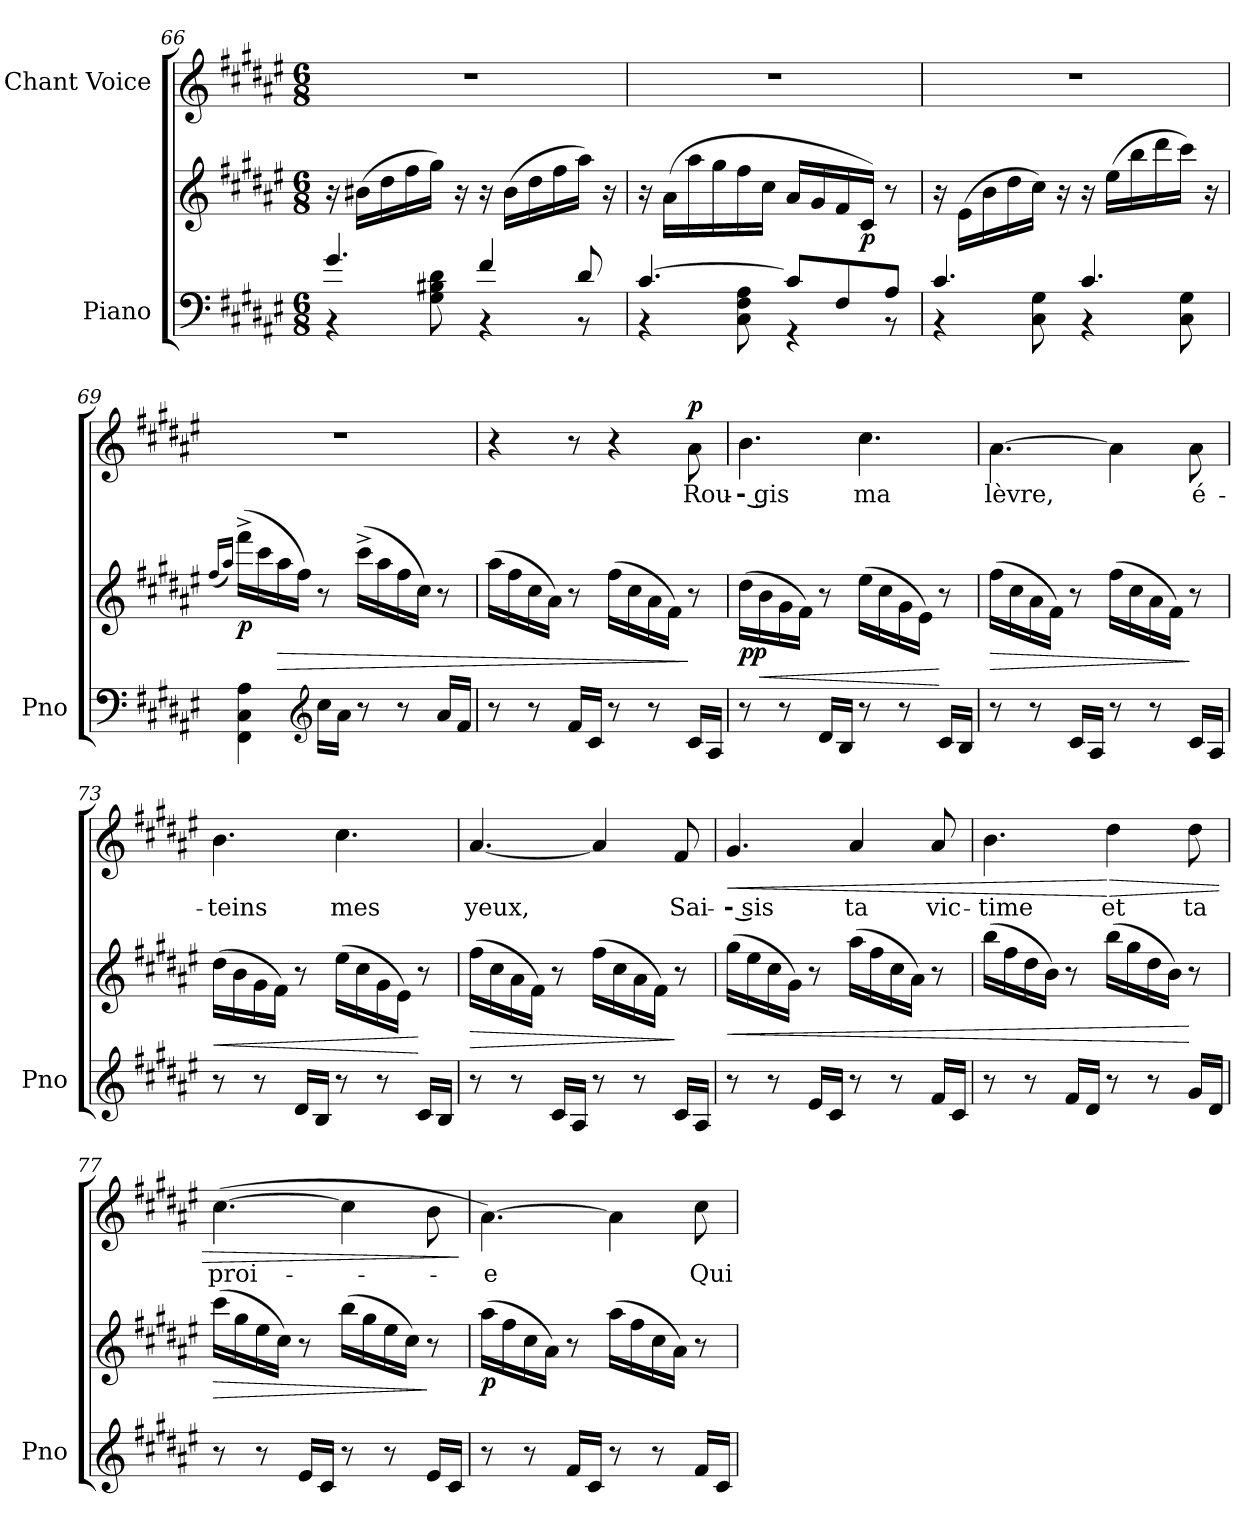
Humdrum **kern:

**kern	**kern	**dynam	**kern	**text	**dynam
*part2	*part2	*part2	*part1	*part1	*part1
*staff3	*staff2	*staff2/3	*staff1	*staff1	*staff1
*I"Piano	*	*	*I"Chant Voice	*	*
*I'Pno	*	*	*	*	*
*clefF4	*clefG2	*	*clefG2	*	*
*k[f#c#g#d#a#e#]	*k[f#c#g#d#a#e#]	*	*k[f#c#g#d#a#e#]	*	*
*M6/8	*M6/8	*	*M6/8	*	*
=66	=66	=66	=66	=66	=66
*^	*	*	*	*	*
4.g#/	4r	16r	.	2.r	.	.
.	.	(16b#X\LL	.	.	.	.
.	.	16dd#\	.	.	.	.
.	.	16ff#\	.	.	.	.
.	8G#\ 8B#X\ 8d#\	16gg#\JJ)	.	.	.	.
.	.	16r	.	.	.	.
4f#/	4r	16r	.	.	.	.
.	.	(16b#\LL	.	.	.	.
.	.	16dd#\	.	.	.	.
.	.	16ff#\	.	.	.	.
8d#/	8r	16aa#\JJ)	.	.	.	.
.	.	16r	.	.	.	.
=67	=67	=67	=67	=67	=67	=67
[4.c#/	4r	16r	.	2.r	.	.
.	.	(16a#\LL	.	.	.	.
.	.	16aa#\	.	.	.	.
.	.	16gg#\	.	.	.	.
.	8C#\ 8F#\ 8A#\	16ff#\	.	.	.	.
.	.	16cc#\JJ	.	.	.	.
8c#/L]	4r	16a#/LL	.	.	.	.
.	.	16g#/	.	.	.	.
8F#/	.	16f#/	.	.	.	.
!	!	!	!LO:DY:b	!	!	!
.	.	16c#/JJ)	p	.	.	.
8A#/J	8r	8r	.	.	.	.
=68	=68	=68	=68	=68	=68	=68
4.c#/	4r	16r	.	2.r	.	.
.	.	(16e#\LL	.	.	.	.
.	.	16b\	.	.	.	.
.	.	16dd#\	.	.	.	.
.	8C#\ 8G#\	16cc#\JJ)	.	.	.	.
.	.	16r	.	.	.	.
4.c#/	4r	16r	.	.	.	.
.	.	(16ee#\LL	.	.	.	.
.	.	16bb\	.	.	.	.
.	.	16ddd#\	.	.	.	.
.	8C#\ 8G#\	16ccc#\JJ)	.	.	.	.
.	.	16r	.	.	.	.
*v	*v	*	*	*	*	*
=69	=69	=69	=69	=69	=69
.	(16qff#/LL	.	.	.	.
.	16qaa#/JJ)	.	.	.	.
!	!	!LO:DY:b	!	!	!
4FF#\ 4C#\ 4A#\	(16fff#^\LL	p	2.r	.	.
.	16ccc#\	.	.	.	.
!	!	!LO:HP:b	!	!	!
.	16aa#\	>	.	.	.
.	16ff#\JJ)	.	.	.	.
*clefG2	*	*	*	*	*
16cc#\LL	8r	.	.	.	.
16a#\JJ	.	.	.	.	.
8r	(16ccc#^\LL	.	.	.	.
.	16aa#\	.	.	.	.
8r	16ff#\	.	.	.	.
.	16cc#\JJ)	.	.	.	.
16a#/LL	8r	.	.	.	.
16f#/JJ	.	.	.	.	.
=70	=70	=70	=70	=70	=70
8r	(16aa#\LL	.	4r	.	.
.	16ff#\	.	.	.	.
8r	16cc#\	.	.	.	.
.	16a#\JJ)	.	.	.	.
16f#/LL	8r	.	8r	.	.
16c#/JJ	.	.	.	.	.
8r	(16ff#\LL	.	4r	.	.
.	16cc#\	.	.	.	.
8r	16a#\	.	.	.	.
.	16f#\JJ)	.	.	.	.
!	!	!	!	!	!LO:DY:a
16c#/LL	8r	]	8a#\	Rou-	p
16A#/JJ	.	.	.	.	.
=71	=71	=71	=71	=71	=71
!	!	!LO:DY:b	!	!	!
8r	(16dd#\LL	pp	4.b\	-- gis	.
!	!	!LO:HP:b	!	!	!
.	16b\	<	.	.	.
8r	16g#\	.	.	.	.
.	16f#\JJ)	.	.	.	.
16d#/LL	8r	.	.	.	.
16B/JJ	.	.	.	.	.
8r	(16ee#\LL	.	4.cc#\	ma	.
.	16cc#\	.	.	.	.
8r	16g#\	.	.	.	.
.	16e#\JJ)	.	.	.	.
16c#/LL	8r	[	.	.	.
16B/JJ	.	.	.	.	.
=72	=72	=72	=72	=72	=72
!	!	!LO:HP:b	!	!	!
8r	(16ff#\LL	>	[4.a#\	lèvre,	.
.	16cc#\	.	.	.	.
8r	16a#\	.	.	.	.
.	16f#\JJ)	.	.	.	.
16c#/LL	8r	.	.	.	.
16A#/JJ	.	.	.	.	.
8r	(16ff#\LL	.	4a#\]	.	.
.	16cc#\	.	.	.	.
8r	16a#\	.	.	.	.
.	16f#\JJ)	.	.	.	.
16c#/LL	8r	]	8a#\	é-	.
16A#/JJ	.	.	.	.	.
=73	=73	=73	=73	=73	=73
!	!	!LO:HP:b	!	!	!
8r	(16dd#\LL	<	4.b\	-teins	.
.	16b\	.	.	.	.
8r	16g#\	.	.	.	.
.	16f#\JJ)	.	.	.	.
16d#/LL	8r	.	.	.	.
16B/JJ	.	.	.	.	.
8r	(16ee#\LL	.	4.cc#\	mes	.
.	16cc#\	.	.	.	.
8r	16g#\	.	.	.	.
.	16e#\JJ)	.	.	.	.
16c#/LL	8r	[	.	.	.
16B/JJ	.	.	.	.	.
=74	=74	=74	=74	=74	=74
!	!	!LO:HP:b	!	!	!
8r	(16ff#\LL	>	[4.a#/	yeux,	.
.	16cc#\	.	.	.	.
8r	16a#\	.	.	.	.
.	16f#\JJ)	.	.	.	.
16c#/LL	8r	.	.	.	.
16A#/JJ	.	.	.	.	.
8r	(16ff#\LL	.	4a#/]	.	.
.	16cc#\	.	.	.	.
8r	16a#\	.	.	.	.
.	16f#\JJ)	.	.	.	.
16c#/LL	8r	]	8f#/	Sai-	.
16A#/JJ	.	.	.	.	.
=75	=75	=75	=75	=75	=75
!	!	!LO:HP:b	!	!	!LO:HP:b
8r	(16gg#\LL	<	4.g#/	-- sis	<
.	16ee#\	.	.	.	.
8r	16cc#\	.	.	.	.
.	16g#\JJ)	.	.	.	.
16e#/LL	8r	.	.	.	.
16c#/JJ	.	.	.	.	.
8r	(16aa#\LL	.	4a#/	ta	.
.	16ff#\	.	.	.	.
8r	16cc#\	.	.	.	.
.	16a#\JJ)	.	.	.	.
16f#/LL	8r	.	8a#/	vic-	.
16c#/JJ	.	.	.	.	.
=76	=76	=76	=76	=76	=76
8r	(16bb\LL	.	4.b\	-time	.
.	16ff#\	.	.	.	.
8r	16dd#\	.	.	.	.
.	16b\JJ)	.	.	.	.
16f#/LL	8r	.	.	.	.
16d#/JJ	.	.	.	.	.
!	!	!	!	!	!LO:HP:n=1:b
8r	(16bb\LL	.	4dd#\	et	[ >
.	16gg#\	.	.	.	.
8r	16dd#\	.	.	.	.
.	16b\JJ)	.	.	.	.
16g#/LL	8r	[	8dd#\	ta	.
16d#/JJ	.	.	.	.	.
=77	=77	=77	=77	=77	=77
!	!	!LO:HP:b	!	!	!
8r	(16ccc#\LL	>	([4.cc#\	proi-	.
.	16gg#\	.	.	.	.
8r	16ee#\	.	.	.	.
.	16cc#\JJ)	.	.	.	.
16e#/LL	8r	.	.	.	.
16c#/JJ	.	.	.	.	.
8r	(16bb\LL	.	4cc#\]	.	.
.	16gg#\	.	.	.	.
8r	16ee#\	.	.	.	.
.	16cc#\JJ)	.	.	.	.
16e#/LL	8r	]	8b\	.	.
16c#/JJ	.	.	.	.	.
.	.	.	.	.	]
=78	=78	=78	=78	=78	=78
!	!	!LO:DY:b	!	!	!
8r	(16aa#\LL	p	[4.a#\)	-e	.
.	16ff#\	.	.	.	.
8r	16cc#\	.	.	.	.
.	16a#\JJ)	.	.	.	.
16f#/LL	8r	.	.	.	.
16c#/JJ	.	.	.	.	.
8r	(16aa#\LL	.	4a#\]	.	.
.	16ff#\	.	.	.	.
8r	16cc#\	.	.	.	.
.	16a#\JJ)	.	.	.	.
16f#/LL	8r	.	8cc#\	Qui	.
16c#/JJ	.	.	.	.	.
=	=	=	=	=	=
*-	*-	*-	*-	*-	*-
